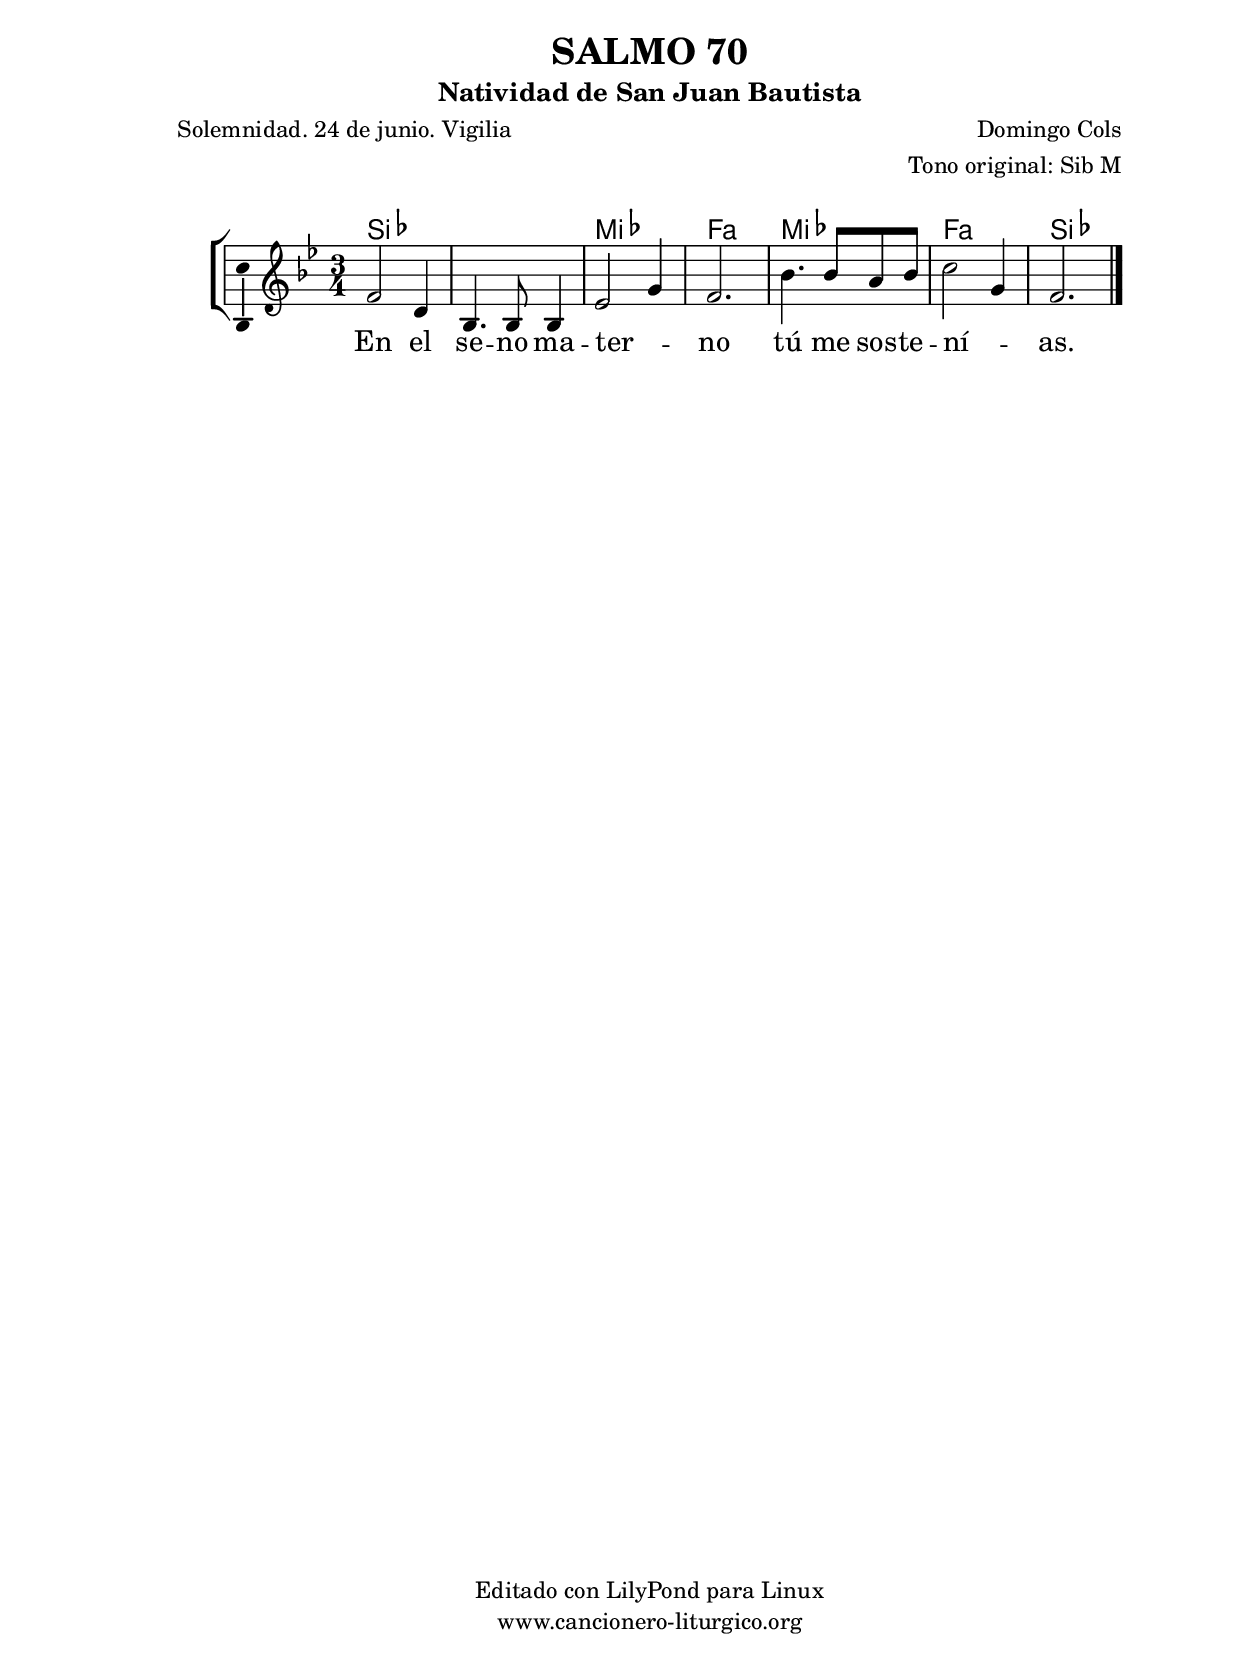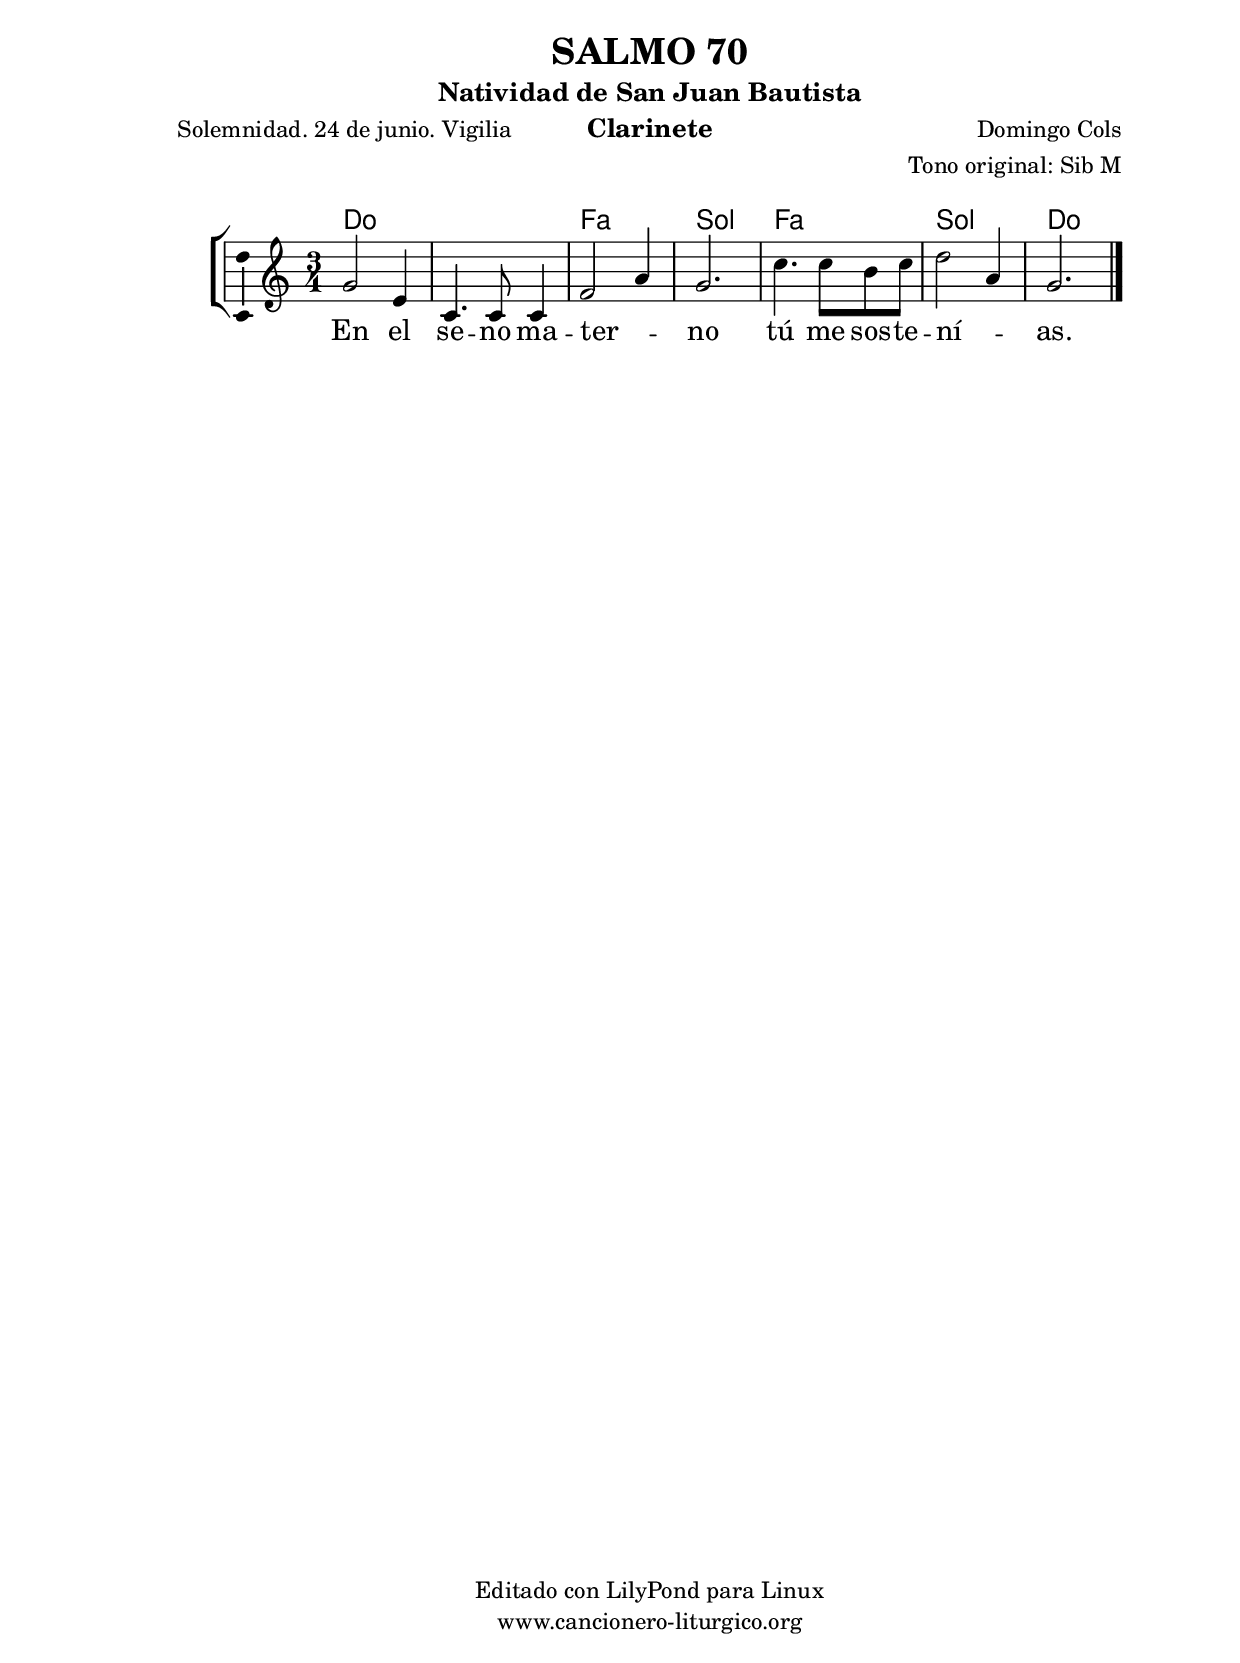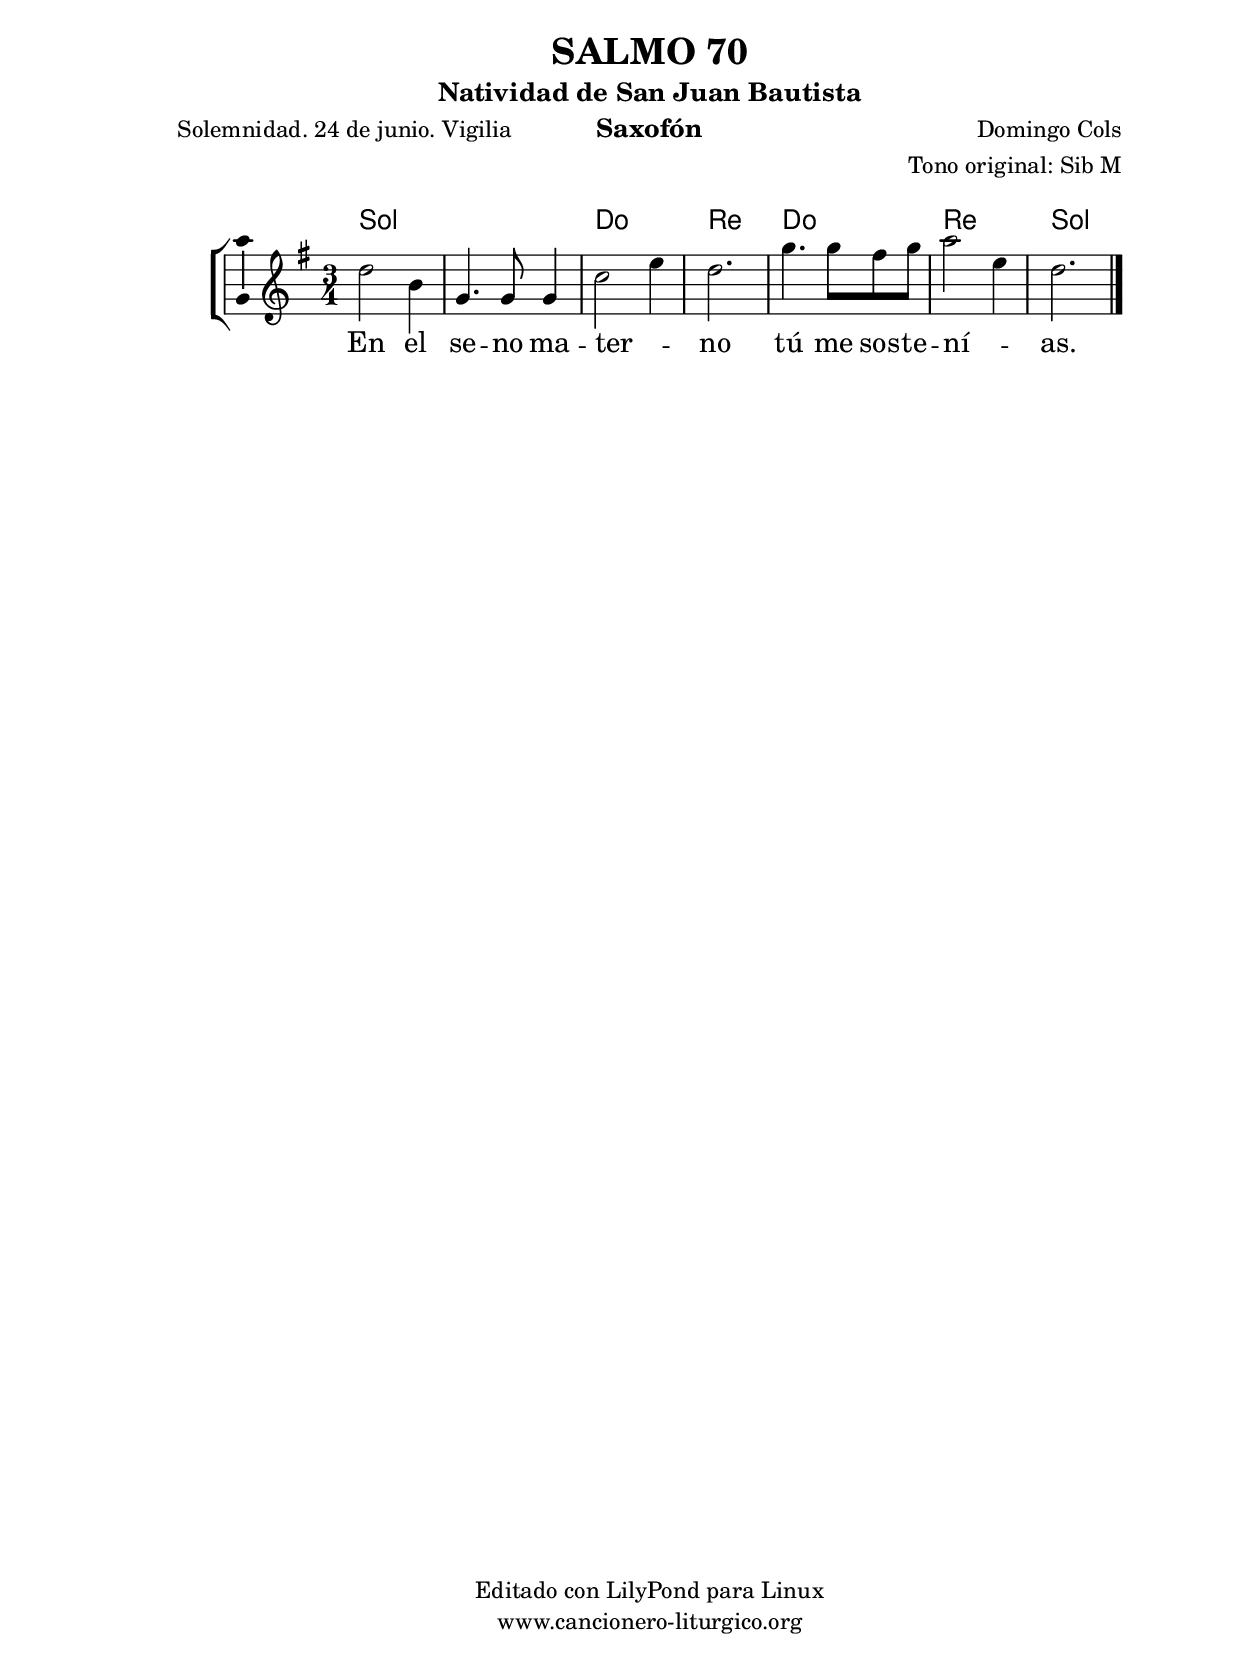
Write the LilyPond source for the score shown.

%
%para convertir .midi en .wav:
%timidity filename.midi -Ow -o finename.wav
%
%
%Para convertir de .wav a .mp3:
%lame -h -m j filename.wav
%
%
%para escuchar el midi:
%timidity nombrefichero.midi
%


%versión de lilypond para la que se ha escrito esta partitura:
\version "2.16.0"

	%Tamaño papel
	#(set-default-paper-size "a4")
	%Tamaño partitura
	#(set-global-staff-size 20)
	%No responde al pulsar sobre una nota
	#(ly:set-option 'point-and-click #f)

%parámetros del encabezamiento:
\header {
	title = "SALMO 70"
	subtitle = "Natividad de San Juan Bautista"
	composer = "Domingo Cols"
	poet = "Solemnidad. 24 de junio. Vigilia"
	meter = ""
	arranger = "Tono original: Sib M"
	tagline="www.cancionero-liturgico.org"
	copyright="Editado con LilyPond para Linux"
	tiempo = ""
	usos = "Salmo"
	letra = "En el seno materno tú me sostenías."
	}

%parámetros asociados al papel:
\paper  {
	oddHeaderMarkup = \markup {\fill-line { \on-the-fly #not-first-page \fromproperty #'header:title \on-the-fly #not-first-page \fromproperty #'header:composer }}
	evenHeaderMarkup = \markup {\fill-line { \fromproperty #'header:composer \fromproperty #'header:title }}
	#(set-paper-size "a4")
	print-page-number = ##f
	first-page-number = 1
	print-first-page-number = ##f
%	head-separation = 3.0 \cm
	top-margin = 2.0 \cm
	bottom-margin = 0.5\cm
%%%	bottom-margin = -1.0\cm
	left-margin = 3.0 \cm
	line-width = 16.0 \cm 
	indent = 8\mm
	interscoreline = 2.\mm
	between-system-space = 15\mm
%	para que las partituras no llenen la hoja:
	ragged-bottom = ##t
%	idem para la última hoja:
	ragged-last-bottom = ##f
%	para que las partituras llenen el ancho del papel:
	ragged-last = ##f
	after-title-space = 2.5 \cm
%page-count=1
%system-count=8

	%Flexible Vertical Spacing
%	markup-markup-spacing =
%	#'((basic-distance . 15) (minimum-distance . 15) (padding . 3))
	markup-system-spacing =
	#'((basic-distance . 15) (minimum-distance . 15) (padding . 3))
	system-system-spacing =
	#'((basic-distance . 15) (minimum-distance . 15) (padding . 3))
	score-system-spacing =
	#'((basic-distance . 15) (minimum-distance . 15) (padding . 5))
%	top-system-spacing = % header
%	#'((basic-distance . 8) (minimum-distance . 0) (padding . 3))
%	top-markup-spacing =
%	#'((basic-distance . 20) (minimum-distance . 20) (padding . 3))
	last-bottom-spacing = % footer
	#'((basic-distance . 5) (minimum-distance . 5) (padding . 3))
%	score-markup-spacing =
%	#'((basic-distance . 16) (minimum-distance . 13) (padding . 3))

	}


%parámetros que afectan a toda la partitura:
global =  {
	%clave de sol (G):
	\clef G
	%armadura:
%	\transpose bes c
	\key bes \major
	\tempo 4=120
	\set Score.tempoHideNote = ##t
	}


acordes = {
	\italianChords
	\chordmode {
%	\transpose bes c
{

bes2. bes ees f ees f bes

	}
	}
}

melodia = 
%	\transpose bes c
{
	\relative c'{

\time 3/4
f2 d4
bes4. bes8 bes4
ees2 g4
f2.
bes4. bes8 a bes
c2 g4
f2.

	\bar "|."
	}
	}


texto = \lyricmode {
En el se -- no ma -- ter -- _ no tú me sos -- te -- ní -- _ as.
	}


acordesStaff = \context ChordNames = acordesStaff <<
	\set chordChanges = ##t
	\acordes
	>>


vozStaff = \context Voice = vozStaff
\with {\consists "Ambitus_engraver"}
<<
%	\set Staff.instrumentName = ""
%	\set Staff.shortInstrumentName = ""
%	\set Staff.midiInstrument = #"clarinet"
%	\set Staff.midiInstrument = #"cello"
%	\set Staff.midiInstrument = #"flute"
	\set Staff.midiInstrument = #"electric guitar (jazz)"
%	\set Staff.midiInstrument = #"english horn"
%	\set Staff.midiInstrument = #"violin"
%	\set Staff.midiInstrument = #"glockenspiel"
	\set Staff.midiMinimumVolume = #0.7
	\set Staff.midiMaximumVolume = #0.9
	\global
	\melodia
	>>


textoStaff = \context Lyrics = textoStaff <<
	\lyricsto vozStaff \texto
	>>

\book {
	\score {
		\context ChoirStaff {
			\override StaffGroup.SystemStartBracket #'collapse-height = #1
			\override Score.SystemStartBar #'collapse-height = #1
			<<
			\acordesStaff
			\vozStaff
			\textoStaff
			>>
			}
		\layout {
	    		\context {
				\Lyrics
				\override LyricText #'font-size = #2
				}
	   		 \context {
				\Score
				%fontSize = #3
				\override StaffSymbol #'staff-space = #(magstep +3)
				%\override Beam #'thickness = #0.55
				%\override SpacingSpanner #'spacing-increment = #1.0
				%\override Slur #'height-limit = #1.5
				}
			}
		}
	\score {
		\unfoldRepeats
		\context ChoirStaff {
			<<
			\acordesStaff
			\vozStaff
			>>
			}
		\midi {
	  		\context {
	  			\Score
				tempoWholesPerMinute = #(ly:make-moment 70 4)
				}
			}
		}
	}

%Partitura para clarinete
#(define output-suffix "C")
\book {
	\header{
		instrument = "Clarinete"
		}
	\score {
		\context ChoirStaff {
			\override StaffGroup.SystemStartBracket #'collapse-height = #1
			\override Score.SystemStartBar #'collapse-height = #1
\transpose c d
			<<
			\acordesStaff
			\vozStaff
			\textoStaff
			>>
			}
		\layout {
	    		\context {
				\Lyrics
				\override LyricText #'font-size = #2
				}
	   		 \context {
				\Score
				%fontSize = #3
				\override StaffSymbol #'staff-space = #(magstep +3)
				%\override Beam #'thickness = #0.55
				%\override SpacingSpanner #'spacing-increment = #1.0
				%\override Slur #'height-limit = #1.5
				}
			}
		}
	}

%Partitura para saxofón
#(define output-suffix "S")
\book {
	\header{
		instrument = "Saxofón"
		}
	\score {
		\context ChoirStaff {
			\override StaffGroup.SystemStartBracket #'collapse-height = #1
			\override Score.SystemStartBar #'collapse-height = #1
\transpose c a
			<<
			\acordesStaff
			\vozStaff
			\textoStaff
			>>
			}
		\layout {
	    		\context {
				\Lyrics
				\override LyricText #'font-size = #2
				}
	   		 \context {
				\Score
				%fontSize = #3
				\override StaffSymbol #'staff-space = #(magstep +3)
				%\override Beam #'thickness = #0.55
				%\override SpacingSpanner #'spacing-increment = #1.0
				%\override Slur #'height-limit = #1.5
				}
			}
		}
	}

